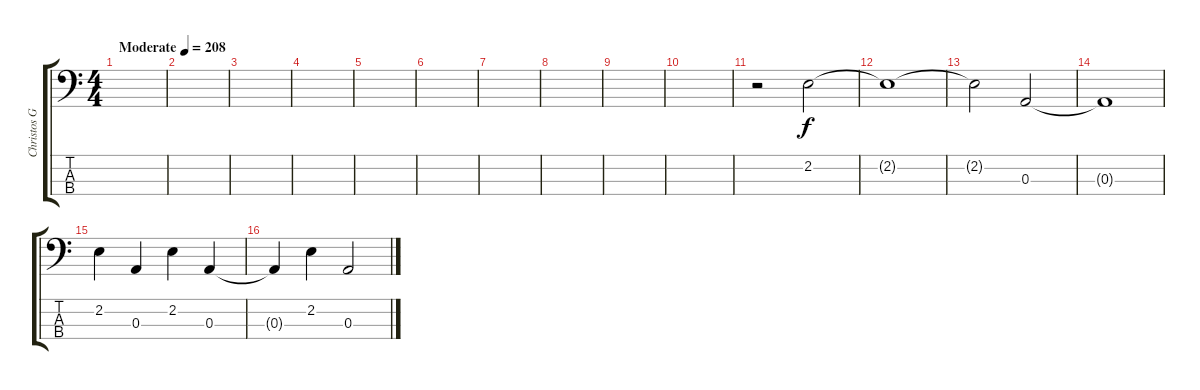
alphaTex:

\track ("Christos Giannakis" "Christos G") {instrument electricbassfinger}
\staff {score tabs}
\tuning (G2 D2 A1 E1) {hide}
\ts (4 4)
\tempo (208 "Moderate")
\clef f4
\ks c
|
|
|
|
|
|
|
|
|
|
r.2 2.2.2 |
2.2{t}.1 |
2.2{t}.2 0.3.2 |
0.3{t}.1 |
2.2.4 0.3.4 2.2.4 0.3.4 |
0.3{t}.4 2.2.4 0.3.2
